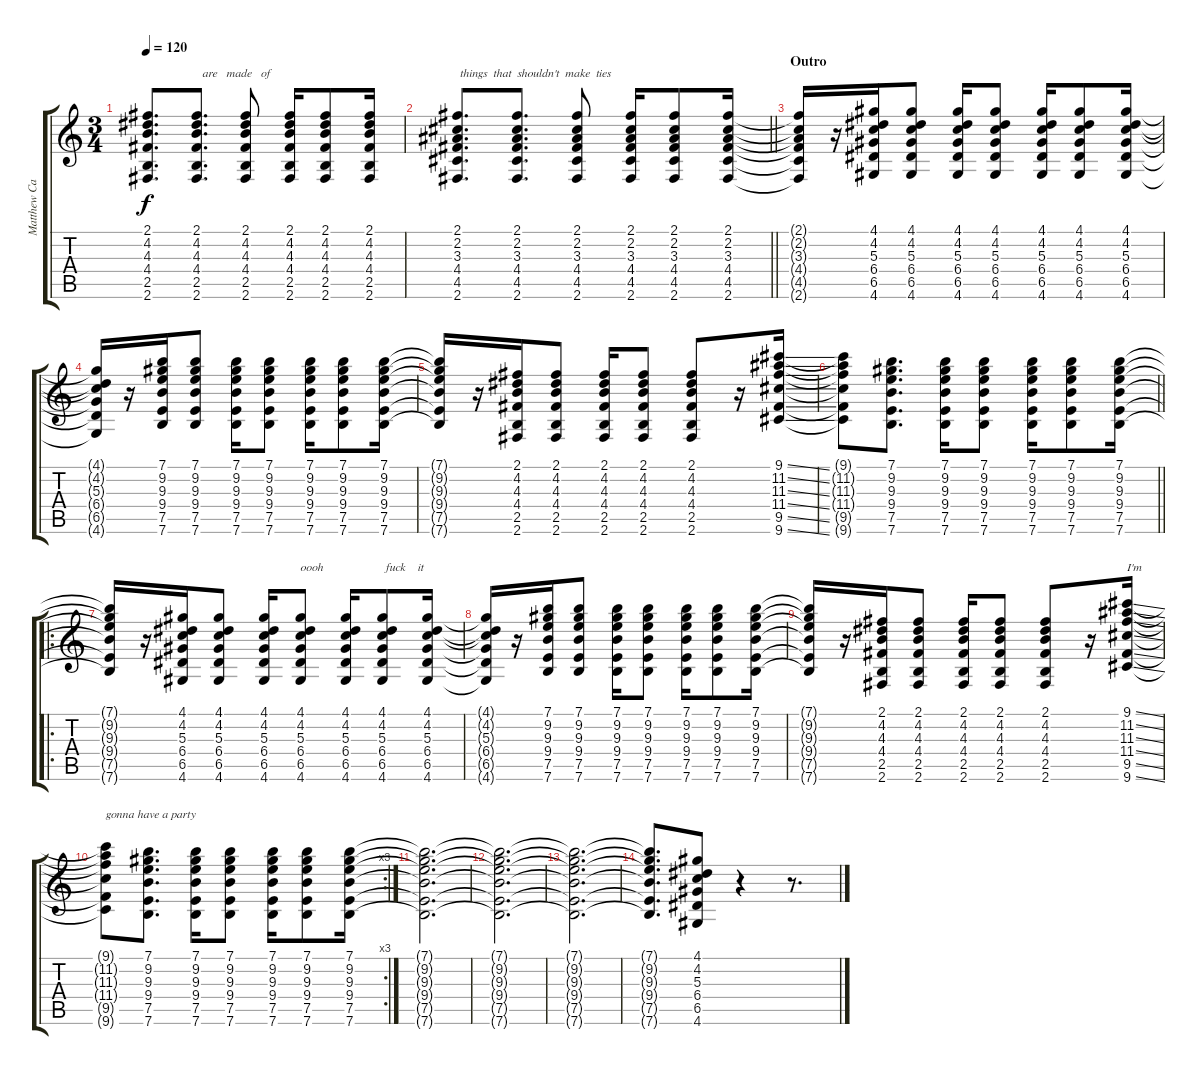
\track ("Matthew Caws" "Matthew Ca") {instrument electricguitarclean}
\staff {score tabs}
\tuning (E4 B3 G3 D3 A2 E2) {hide}
\ts (3 4)
\tempo 120
\clef g2
\ks c
(2.1 4.2 4.3 4.4 2.5 2.6).8{d dy f} (2.1 4.2 4.3 4.4 2.5 2.6).8{d txt "  are   made   of   "} (2.1 4.2 4.3 4.4 2.5 2.6).8 (2.1 4.2 4.3 4.4 2.5 2.6).16 (2.1 4.2 4.3 4.4 2.5 2.6).8 (2.1 4.2 4.3 4.4 2.5 2.6).16 |
\barLineRight lightlight
(2.1 2.2 3.3 4.4 4.5 2.6).8{d txt " things  that  shouldn't  make  ties"} (2.1 2.2 3.3 4.4 4.5 2.6).8{d} (2.1 2.2 3.3 4.4 4.5 2.6).8 (2.1 2.2 3.3 4.4 4.5 2.6).16 (2.1 2.2 3.3 4.4 4.5 2.6).8 (2.1 2.2 3.3 4.4 4.5 2.6).16 |
\section ("" "Outro")
(2.1{t} 2.2{t} 3.3{t} 4.4{t} 4.5{t} 2.6{t}).16 r.16 (4.1 4.2 5.3 6.4 6.5 4.6).16 (4.1 4.2 5.3 6.4 6.5 4.6).8 (4.1 4.2 5.3 6.4 6.5 4.6).16 (4.1 4.2 5.3 6.4 6.5 4.6).8 (4.1 4.2 5.3 6.4 6.5 4.6).16 (4.1 4.2 5.3 6.4 6.5 4.6).8 (4.1 4.2 5.3 6.4 6.5 4.6).16 |
(4.1{t} 4.2{t} 5.3{t} 6.4{t} 6.5{t} 4.6{t}).16 r.16 (7.1 9.2 9.3 9.4 7.5 7.6).16 (7.1 9.2 9.3 9.4 7.5 7.6).8 (7.1 9.2 9.3 9.4 7.5 7.6).16 (7.1 9.2 9.3 9.4 7.5 7.6).8 (7.1 9.2 9.3 9.4 7.5 7.6).16 (7.1 9.2 9.3 9.4 7.5 7.6).8 (7.1 9.2 9.3 9.4 7.5 7.6).16 |
(7.1{t} 9.2{t} 9.3{t} 9.4{t} 7.5{t} 7.6{t}).16 r.16 (2.1 4.2 4.3 4.4 2.5 2.6).16 (2.1 4.2 4.3 4.4 2.5 2.6).8 (2.1 4.2 4.3 4.4 2.5 2.6).16 (2.1 4.2 4.3 4.4 2.5 2.6).8 (2.1 4.2 4.3 4.4 2.5 2.6).8 r.16 (9.1{ss} 11.2{ss} 11.3{ss} 11.4{ss} 9.5{ss} 9.6{ss}).16 |
\barLineRight lightlight
(9.1{t} 11.2{t} 11.3{t} 11.4{t} 9.5{t} 9.6{t}).8 (7.1 9.2 9.3 9.4 7.5 7.6).8{d} (7.1 9.2 9.3 9.4 7.5 7.6).16 (7.1 9.2 9.3 9.4 7.5 7.6).8 (7.1 9.2 9.3 9.4 7.5 7.6).16 (7.1 9.2 9.3 9.4 7.5 7.6).8 (7.1 9.2 9.3 9.4 7.5 7.6).16 |
\ro
(7.1{t} 9.2{t} 9.3{t} 9.4{t} 7.5{t} 7.6{t}).16 r.16 (4.1 4.2 5.3 6.4 6.5 4.6).16 (4.1 4.2 5.3 6.4 6.5 4.6).8 (4.1 4.2 5.3 6.4 6.5 4.6).16 (4.1 4.2 5.3 6.4 6.5 4.6).8{txt "oooh  "} (4.1 4.2 5.3 6.4 6.5 4.6).16 (4.1 4.2 5.3 6.4 6.5 4.6).8{txt " fuck    it"} (4.1 4.2 5.3 6.4 6.5 4.6).16 |
(4.1{t} 4.2{t} 5.3{t} 6.4{t} 6.5{t} 4.6{t}).16 r.16 (7.1 9.2 9.3 9.4 7.5 7.6).16 (7.1 9.2 9.3 9.4 7.5 7.6).8 (7.1 9.2 9.3 9.4 7.5 7.6).16 (7.1 9.2 9.3 9.4 7.5 7.6).8 (7.1 9.2 9.3 9.4 7.5 7.6).16 (7.1 9.2 9.3 9.4 7.5 7.6).8 (7.1 9.2 9.3 9.4 7.5 7.6).16 |
(7.1{t} 9.2{t} 9.3{t} 9.4{t} 7.5{t} 7.6{t}).16 r.16 (2.1 4.2 4.3 4.4 2.5 2.6).16 (2.1 4.2 4.3 4.4 2.5 2.6).8 (2.1 4.2 4.3 4.4 2.5 2.6).16 (2.1 4.2 4.3 4.4 2.5 2.6).8 (2.1 4.2 4.3 4.4 2.5 2.6).8 r.16 (9.1{ss} 11.2{ss} 11.3{ss} 11.4{ss} 9.5{ss} 9.6{ss}).16{txt "I'm"} |
\rc 3
(9.1{t} 11.2{t} 11.3{t} 11.4{t} 9.5{t} 9.6{t}).8{txt "gonna have a party"} (7.1 9.2 9.3 9.4 7.5 7.6).8{d} (7.1 9.2 9.3 9.4 7.5 7.6).16 (7.1 9.2 9.3 9.4 7.5 7.6).8 (7.1 9.2 9.3 9.4 7.5 7.6).16 (7.1 9.2 9.3 9.4 7.5 7.6).8 (7.1 9.2 9.3 9.4 7.5 7.6).16 |
(7.1{t} 9.2{t} 9.3{t} 9.4{t} 7.5{t} 7.6{t}).2{d} |
(7.1{t} 9.2{t} 9.3{t} 9.4{t} 7.5{t} 7.6{t}).2{d} |
(7.1{t} 9.2{t} 9.3{t} 9.4{t} 7.5{t} 7.6{t}).2{d} |
(7.1{t} 9.2{t} 9.3{t} 9.4{t} 7.5{t} 7.6{t}).8{d} (4.1 4.2 5.3 6.4 6.5 4.6).8 r.4 r.8{d}
